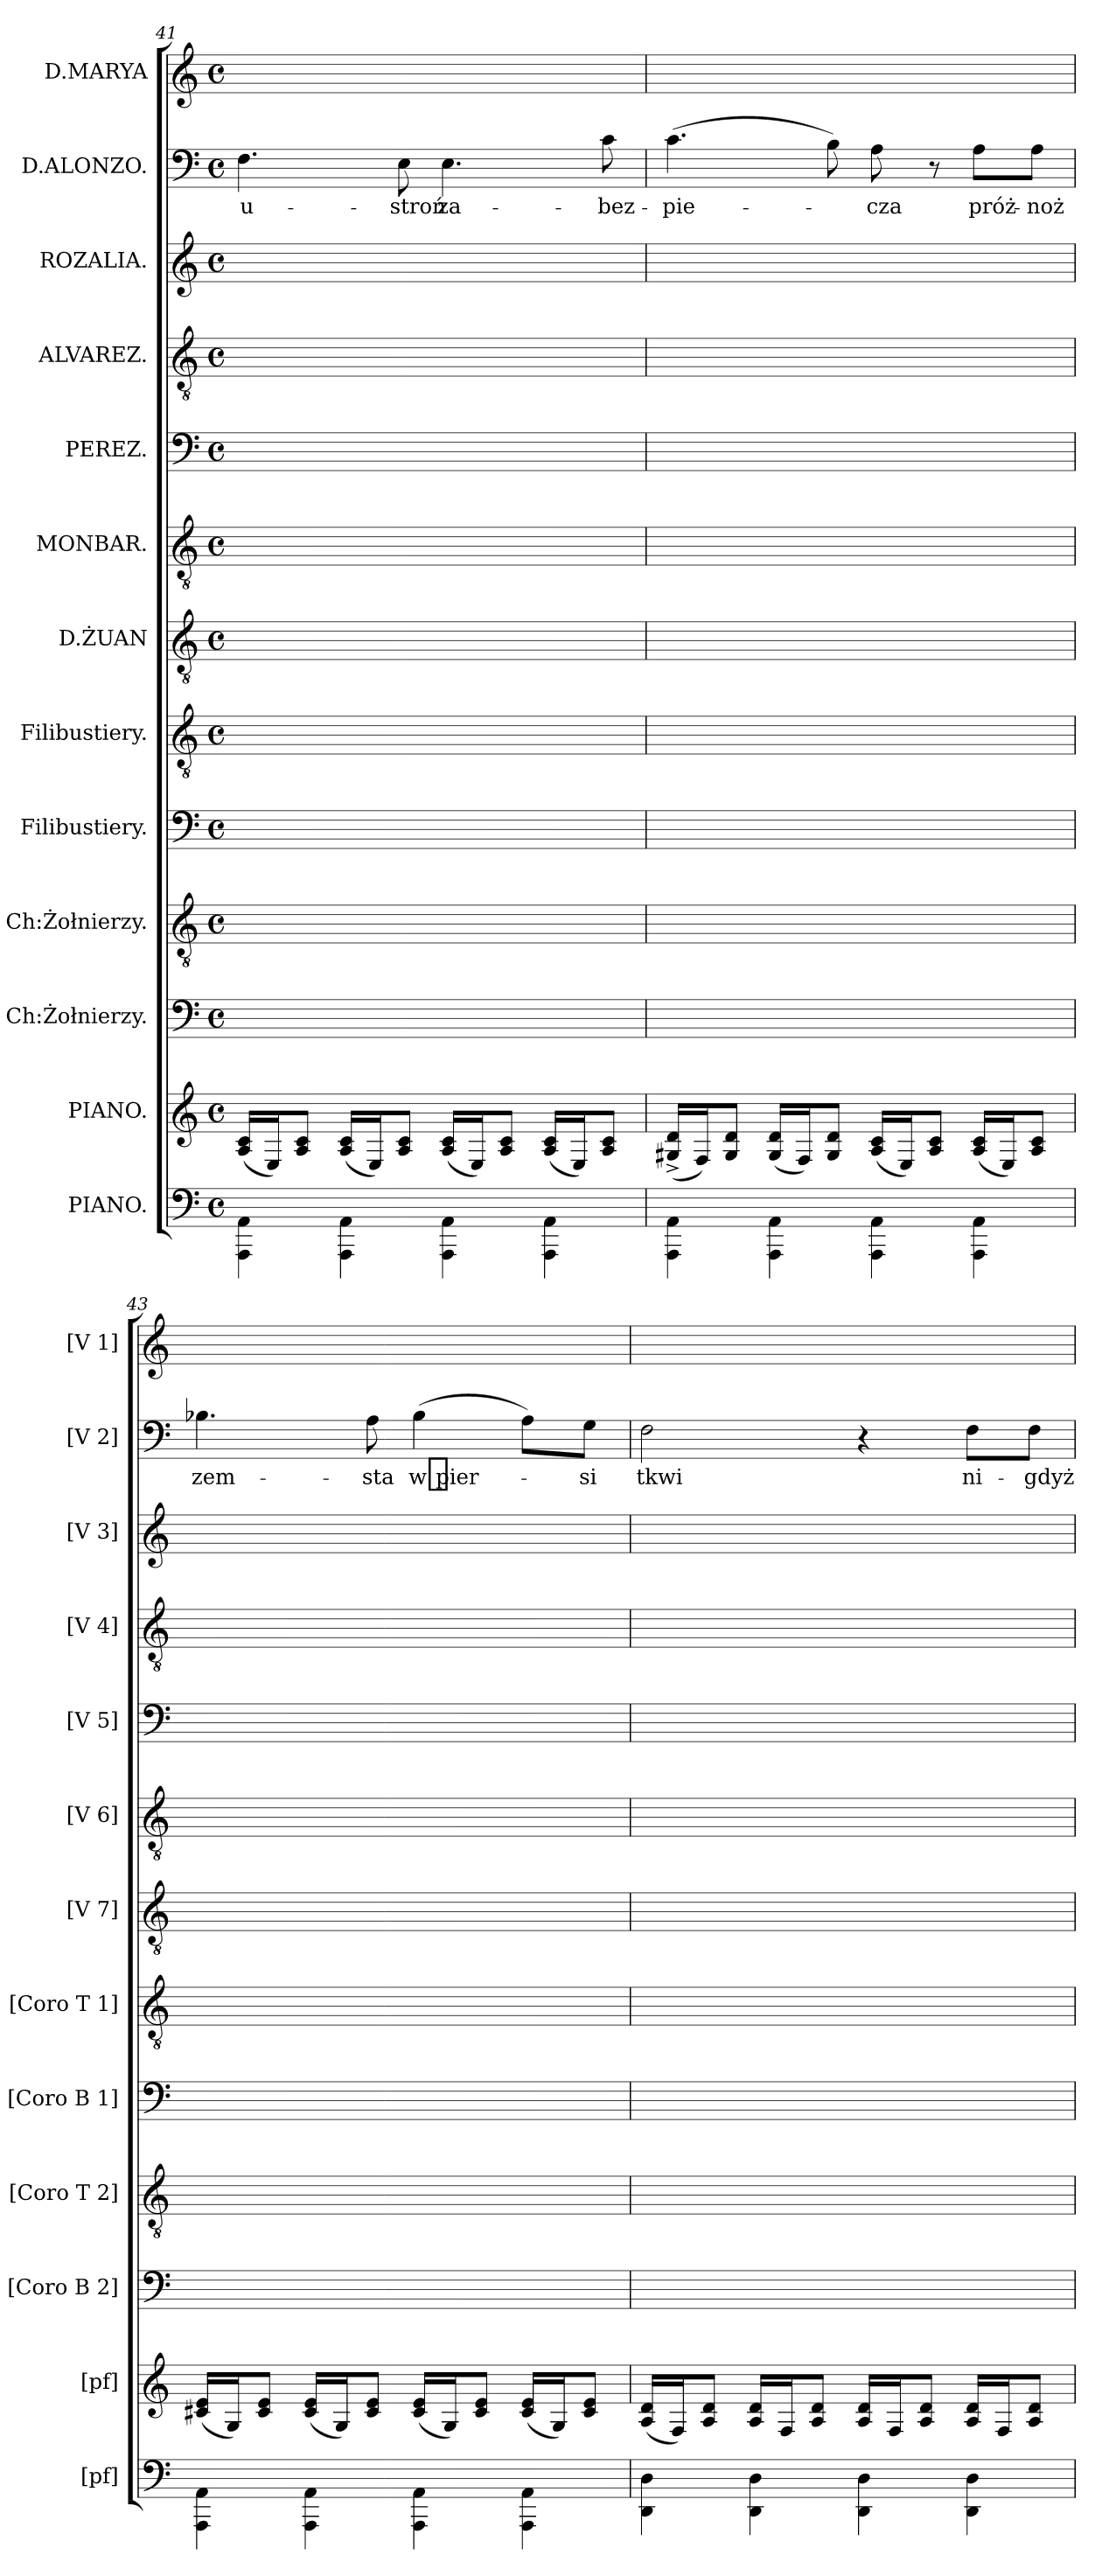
**kern	**kern	**kern	**kern	**kern	**kern	**kern	**kern	**kern	**kern	**kern	**kern	**text	**kern
*part13	*part12	*part11	*part10	*part9	*part8	*part7	*part6	*part5	*part4	*part3	*part2	*part2	*part1
*staff13	*staff12	*staff11	*staff10	*staff9	*staff8	*staff7	*staff6	*staff5	*staff4	*staff3	*staff2	*staff2	*staff1
*I"PIANO.	*I"PIANO.	*I"Ch:Żołnierzy.	*I"Ch:Żołnierzy.	*I"Filibustiery.	*I"Filibustiery.	*I"D.ŻUAN	*I"MONBAR.	*I"PEREZ.	*I"ALVAREZ.	*I"ROZALIA.	*I"D.ALONZO.	*	*I"D.MARYA
*I'[pf]	*I'[pf]	*I'[Coro B 2]	*I'[Coro T 2]	*I'[Coro B 1]	*I'[Coro T 1]	*I'[V 7]	*I'[V 6]	*I'[V 5]	*I'[V 4]	*I'[V 3]	*I'[V 2]	*	*I'[V 1]
*clefF4	*clefG2	*clefF4	*clefGv2	*clefF4	*clefGv2	*clefGv2	*clefGv2	*clefF4	*clefGv2	*clefG2	*clefF4	*	*clefG2
*k[]	*k[]	*k[]	*k[]	*k[]	*k[]	*k[]	*k[]	*k[]	*k[]	*k[]	*k[]	*	*k[]
*M4/4	*M4/4	*M4/4	*M4/4	*M4/4	*M4/4	*M4/4	*M4/4	*M4/4	*M4/4	*M4/4	*M4/4	*	*M4/4
*met(c)	*met(c)	*met(c)	*met(c)	*met(c)	*met(c)	*met(c)	*met(c)	*met(c)	*met(c)	*met(c)	*met(c)	*	*met(c)
=41	=41	=41	=41	=41	=41	=41	=41	=41	=41	=41	=41	=41	=41
4AAA\ 4AA\	(<16A/ 16c/LL	1ryy	1ryy	1ryy	1ryy	1ryy	1ryy	1ryy	1ryy	1ryy	4.F\	u-	1ryy
.	16E/J)	.	.	.	.	.	.	.	.	.	.	.	.
.	8A/ 8c/J	.	.	.	.	.	.	.	.	.	.	.	.
4AAA\ 4AA\	(<16A/ 16c/LL	.	.	.	.	.	.	.	.	.	.	.	.
.	16E/J)	.	.	.	.	.	.	.	.	.	.	.	.
.	8A/ 8c/J	.	.	.	.	.	.	.	.	.	8E\	-stroń	.
4AAA\ 4AA\	(<16A/ 16c/LL	.	.	.	.	.	.	.	.	.	4.E\	za-	.
.	16E/J)	.	.	.	.	.	.	.	.	.	.	.	.
.	8A/ 8c/J	.	.	.	.	.	.	.	.	.	.	.	.
4AAA\ 4AA\	(<16A/ 16c/LL	.	.	.	.	.	.	.	.	.	.	.	.
.	16E/J)	.	.	.	.	.	.	.	.	.	.	.	.
.	8A/ 8c/J	.	.	.	.	.	.	.	.	.	8c\	-bez-	.
=42	=42	=42	=42	=42	=42	=42	=42	=42	=42	=42	=42	=42	=42
4AAA\ 4AA\	(<16G#X^/ 16d^/LL	1ryy	1ryy	1ryy	1ryy	1ryy	1ryy	1ryy	1ryy	1ryy	(4.c\	-pie-	1ryy
.	16F/J)	.	.	.	.	.	.	.	.	.	.	.	.
.	8G#/ 8d/J	.	.	.	.	.	.	.	.	.	.	.	.
4AAA\ 4AA\	(<16G#/ 16d/LL	.	.	.	.	.	.	.	.	.	.	.	.
.	16F/J)	.	.	.	.	.	.	.	.	.	.	.	.
.	8G#/ 8d/J	.	.	.	.	.	.	.	.	.	8B\)	.	.
4AAA\ 4AA\	(<16A/ 16c/LL	.	.	.	.	.	.	.	.	.	8A\	-cza	.
.	16E/J)	.	.	.	.	.	.	.	.	.	.	.	.
.	8A/ 8c/J	.	.	.	.	.	.	.	.	.	8r	.	.
4AAA\ 4AA\	(<16A/ 16c/LL	.	.	.	.	.	.	.	.	.	8A\L	próż-	.
.	16E/J)	.	.	.	.	.	.	.	.	.	.	.	.
.	8A/ 8c/J	.	.	.	.	.	.	.	.	.	8A\J	-noż	.
=43	=43	=43	=43	=43	=43	=43	=43	=43	=43	=43	=43	=43	=43
4AAA\ 4AA\	(16c#X/ 16e/LL	1ryy	1ryy	1ryy	1ryy	1ryy	1ryy	1ryy	1ryy	1ryy	4.B-X\	zem-	1ryy
.	16G/J)	.	.	.	.	.	.	.	.	.	.	.	.
.	8c#/ 8e/J	.	.	.	.	.	.	.	.	.	.	.	.
4AAA\ 4AA\	(16c#/ 16e/LL	.	.	.	.	.	.	.	.	.	.	.	.
.	16G/J)	.	.	.	.	.	.	.	.	.	.	.	.
.	8c#/ 8e/J	.	.	.	.	.	.	.	.	.	8A\	-sta	.
4AAA\ 4AA\	(16c#/ 16e/LL	.	.	.	.	.	.	.	.	.	(4B-\	w pier-	.
.	16G/J)	.	.	.	.	.	.	.	.	.	.	.	.
.	8c#/ 8e/J	.	.	.	.	.	.	.	.	.	.	.	.
4AAA\ 4AA\	(16c#/ 16e/LL	.	.	.	.	.	.	.	.	.	8A\L)	.	.
.	16G/J)	.	.	.	.	.	.	.	.	.	.	.	.
.	8c#/ 8e/J	.	.	.	.	.	.	.	.	.	8G\J	-si	.
=44	=44	=44	=44	=44	=44	=44	=44	=44	=44	=44	=44	=44	=44
4DD\ 4D\	(16A/ 16d/LL	1ryy	1ryy	1ryy	1ryy	1ryy	1ryy	1ryy	1ryy	1ryy	2F\	tkwi	1ryy
.	16F/J)	.	.	.	.	.	.	.	.	.	.	.	.
.	8A/ 8d/J	.	.	.	.	.	.	.	.	.	.	.	.
4DD\ 4D\	16A/ 16d/LL	.	.	.	.	.	.	.	.	.	.	.	.
.	16F/J	.	.	.	.	.	.	.	.	.	.	.	.
.	8A/ 8d/J	.	.	.	.	.	.	.	.	.	.	.	.
4DD\ 4D\	16A/ 16d/LL	.	.	.	.	.	.	.	.	.	4r	.	.
.	16F/J	.	.	.	.	.	.	.	.	.	.	.	.
.	8A/ 8d/J	.	.	.	.	.	.	.	.	.	.	.	.
4DD\ 4D\	16A/ 16d/LL	.	.	.	.	.	.	.	.	.	8F\L	ni-	.
.	16F/J	.	.	.	.	.	.	.	.	.	.	.	.
.	8A/ 8d/J	.	.	.	.	.	.	.	.	.	8F\J	-gdyż	.
=	=	=	=	=	=	=	=	=	=	=	=	=	=
*-	*-	*-	*-	*-	*-	*-	*-	*-	*-	*-	*-	*-	*-
